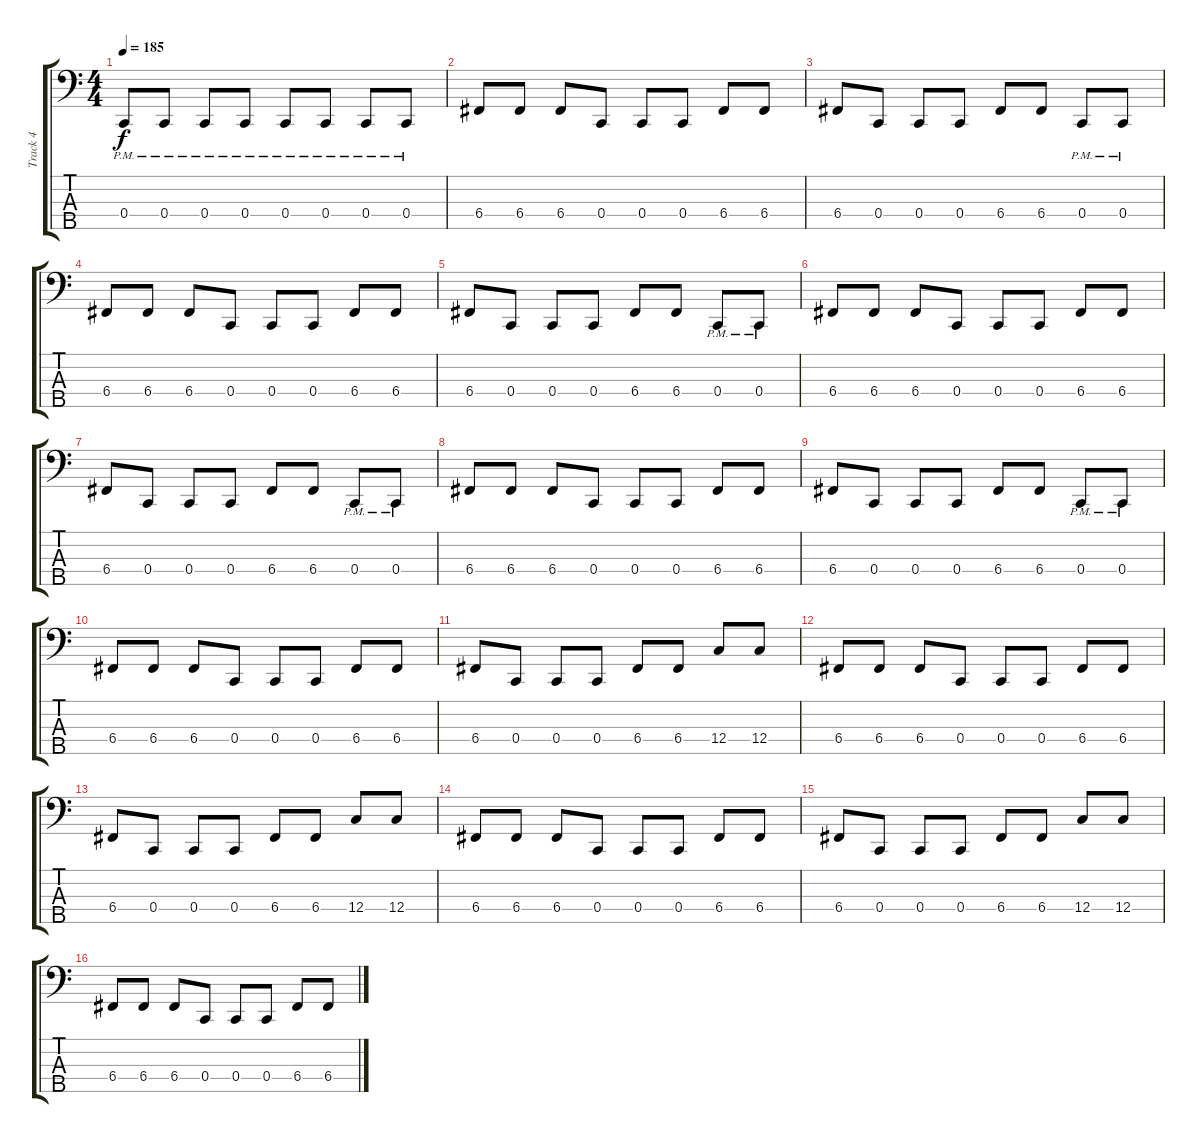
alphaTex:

\track ("Track 4" "Track 4") {instrument electricbasspick}
\staff {score tabs}
\tuning (F2 C2 G1 C1 G0) {hide}
\ts (4 4)
\tempo 185
\clef f4
\ks c
0.4{pm}.8{dy f} 0.4{pm}.8 0.4{pm}.8 0.4{pm}.8 0.4{pm}.8 0.4{pm}.8 0.4{pm}.8 0.4{pm}.8 |
6.4.8 6.4.8 6.4.8 0.4.8 0.4.8 0.4.8 6.4.8 6.4.8 |
6.4.8 0.4.8 0.4.8 0.4.8 6.4.8 6.4.8 0.4{pm}.8 0.4{pm}.8 |
6.4.8 6.4.8 6.4.8 0.4.8 0.4.8 0.4.8 6.4.8 6.4.8 |
6.4.8 0.4.8 0.4.8 0.4.8 6.4.8 6.4.8 0.4{pm}.8 0.4{pm}.8 |
6.4.8 6.4.8 6.4.8 0.4.8 0.4.8 0.4.8 6.4.8 6.4.8 |
6.4.8 0.4.8 0.4.8 0.4.8 6.4.8 6.4.8 0.4{pm}.8 0.4{pm}.8 |
6.4.8 6.4.8 6.4.8 0.4.8 0.4.8 0.4.8 6.4.8 6.4.8 |
6.4.8 0.4.8 0.4.8 0.4.8 6.4.8 6.4.8 0.4{pm}.8 0.4{pm}.8 |
6.4.8 6.4.8 6.4.8 0.4.8 0.4.8 0.4.8 6.4.8 6.4.8 |
6.4.8 0.4.8 0.4.8 0.4.8 6.4.8 6.4.8 12.4.8 12.4.8 |
6.4.8 6.4.8 6.4.8 0.4.8 0.4.8 0.4.8 6.4.8 6.4.8 |
6.4.8 0.4.8 0.4.8 0.4.8 6.4.8 6.4.8 12.4.8 12.4.8 |
6.4.8 6.4.8 6.4.8 0.4.8 0.4.8 0.4.8 6.4.8 6.4.8 |
6.4.8 0.4.8 0.4.8 0.4.8 6.4.8 6.4.8 12.4.8 12.4.8 |
6.4.8 6.4.8 6.4.8 0.4.8 0.4.8 0.4.8 6.4.8 6.4.8
